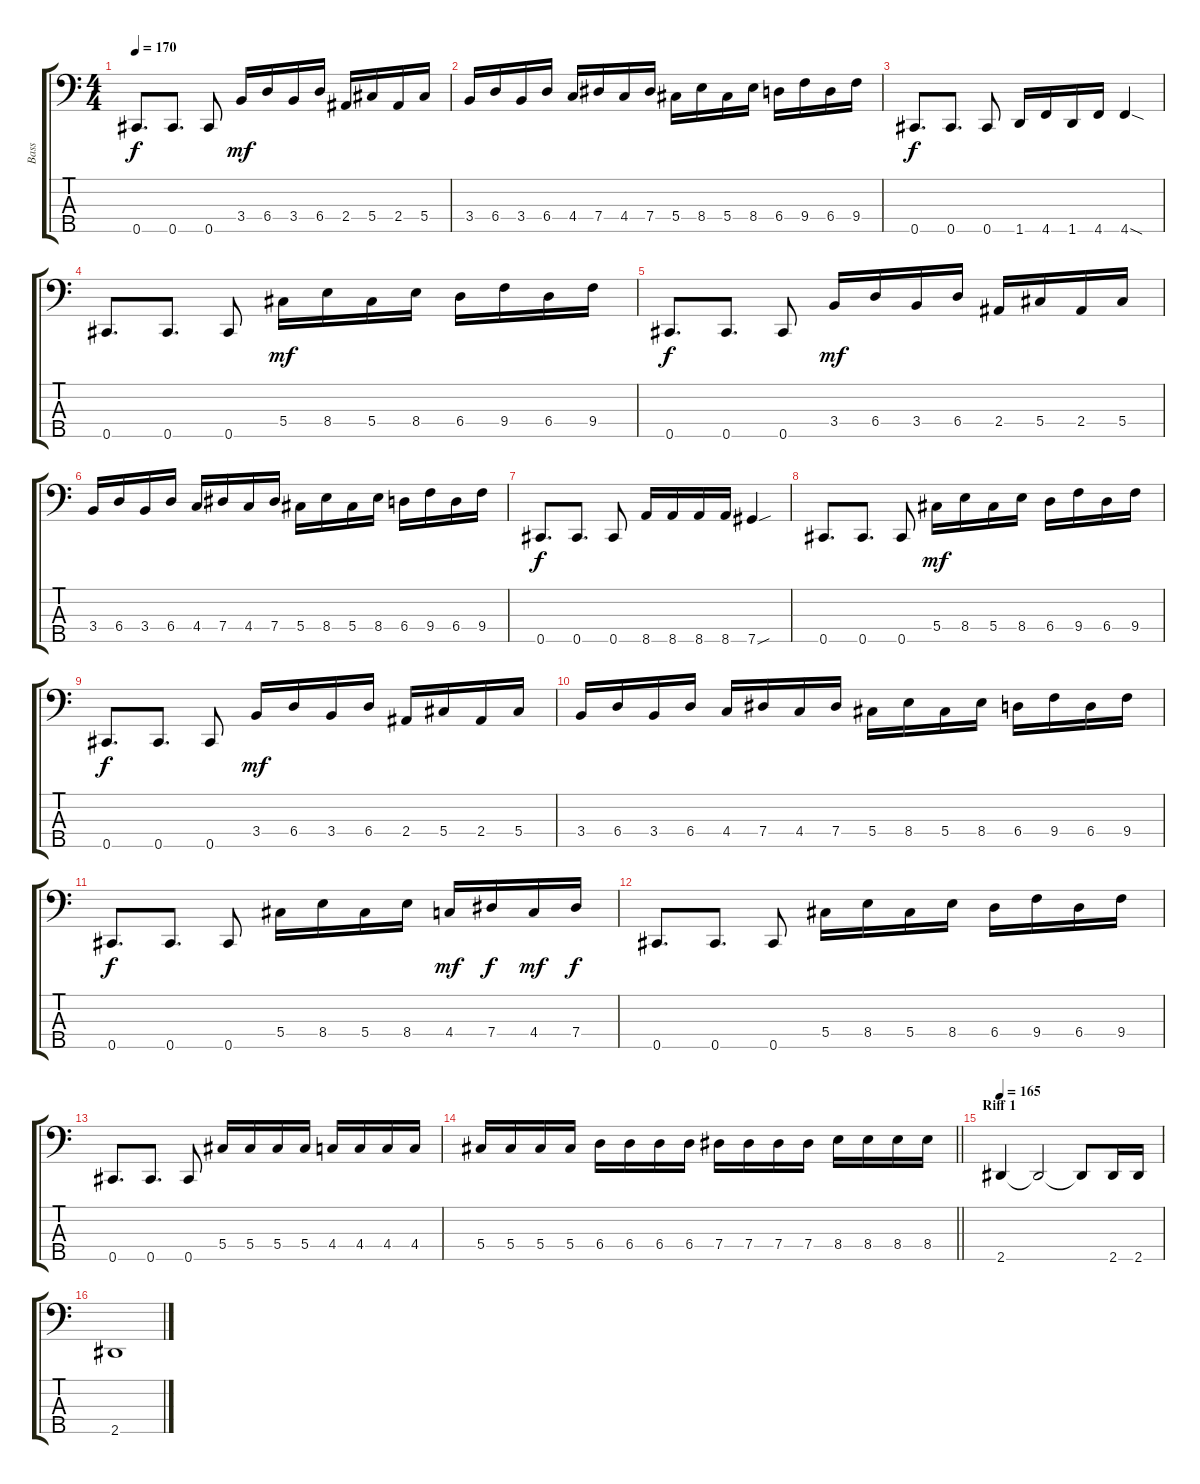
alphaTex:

\track ("Bass" "Bass") {instrument electricbassfinger}
\staff {score tabs}
\tuning (Bb2 Gb2 Db2 Ab1 Db1) {hide}
\ts (4 4)
\tempo 170
\clef f4
\ks c
0.5.8{d dy f} 0.5.8{d} 0.5.8 3.4.16{dy mf} 6.4.16 3.4.16 6.4.16 2.4.16 5.4.16 2.4.16 5.4.16 |
3.4.16 6.4.16 3.4.16 6.4.16 4.4.16 7.4.16 4.4.16 7.4.16 5.4.16 8.4.16 5.4.16 8.4.16 6.4.16 9.4.16 6.4.16 9.4.16 |
0.5.8{d dy f} 0.5.8{d} 0.5.8 1.5.16 4.5.16 1.5.16 4.5.16 4.5{sod}.4 |
0.5.8{d} 0.5.8{d} 0.5.8 5.4.16{dy mf} 8.4.16 5.4.16 8.4.16 6.4.16 9.4.16 6.4.16 9.4.16 |
0.5.8{d dy f} 0.5.8{d} 0.5.8 3.4.16{dy mf} 6.4.16 3.4.16 6.4.16 2.4.16 5.4.16 2.4.16 5.4.16 |
3.4.16 6.4.16 3.4.16 6.4.16 4.4.16 7.4.16 4.4.16 7.4.16 5.4.16 8.4.16 5.4.16 8.4.16 6.4.16 9.4.16 6.4.16 9.4.16 |
0.5.8{d dy f} 0.5.8{d} 0.5.8 8.5.16 8.5.16 8.5.16 8.5.16 7.5{sou}.4 |
0.5.8{d} 0.5.8{d} 0.5.8 5.4.16{dy mf} 8.4.16 5.4.16 8.4.16 6.4.16 9.4.16 6.4.16 9.4.16 |
0.5.8{d dy f} 0.5.8{d} 0.5.8 3.4.16{dy mf} 6.4.16 3.4.16 6.4.16 2.4.16 5.4.16 2.4.16 5.4.16 |
3.4.16 6.4.16 3.4.16 6.4.16 4.4.16 7.4.16 4.4.16 7.4.16 5.4.16 8.4.16 5.4.16 8.4.16 6.4.16 9.4.16 6.4.16 9.4.16 |
0.5.8{d dy f} 0.5.8{d} 0.5.8 5.4.16 8.4.16 5.4.16 8.4.16 4.4.16{dy mf} 7.4.16{dy f} 4.4.16{dy mf} 7.4.16{dy f} |
0.5.8{d} 0.5.8{d} 0.5.8 5.4.16 8.4.16 5.4.16 8.4.16 6.4.16 9.4.16 6.4.16 9.4.16 |
0.5.8{d} 0.5.8{d} 0.5.8 5.4.16 5.4.16 5.4.16 5.4.16 4.4.16 4.4.16 4.4.16 4.4.16 |
\barLineRight lightlight
5.4.16 5.4.16 5.4.16 5.4.16 6.4.16 6.4.16 6.4.16 6.4.16 7.4.16 7.4.16 7.4.16 7.4.16 8.4.16 8.4.16 8.4.16 8.4.16 |
\section ("" "Riff 1")
\tempo 165
2.5.4 2.5{t}.2 2.5{t}.8 2.5.16 2.5.16 |
2.5.1
